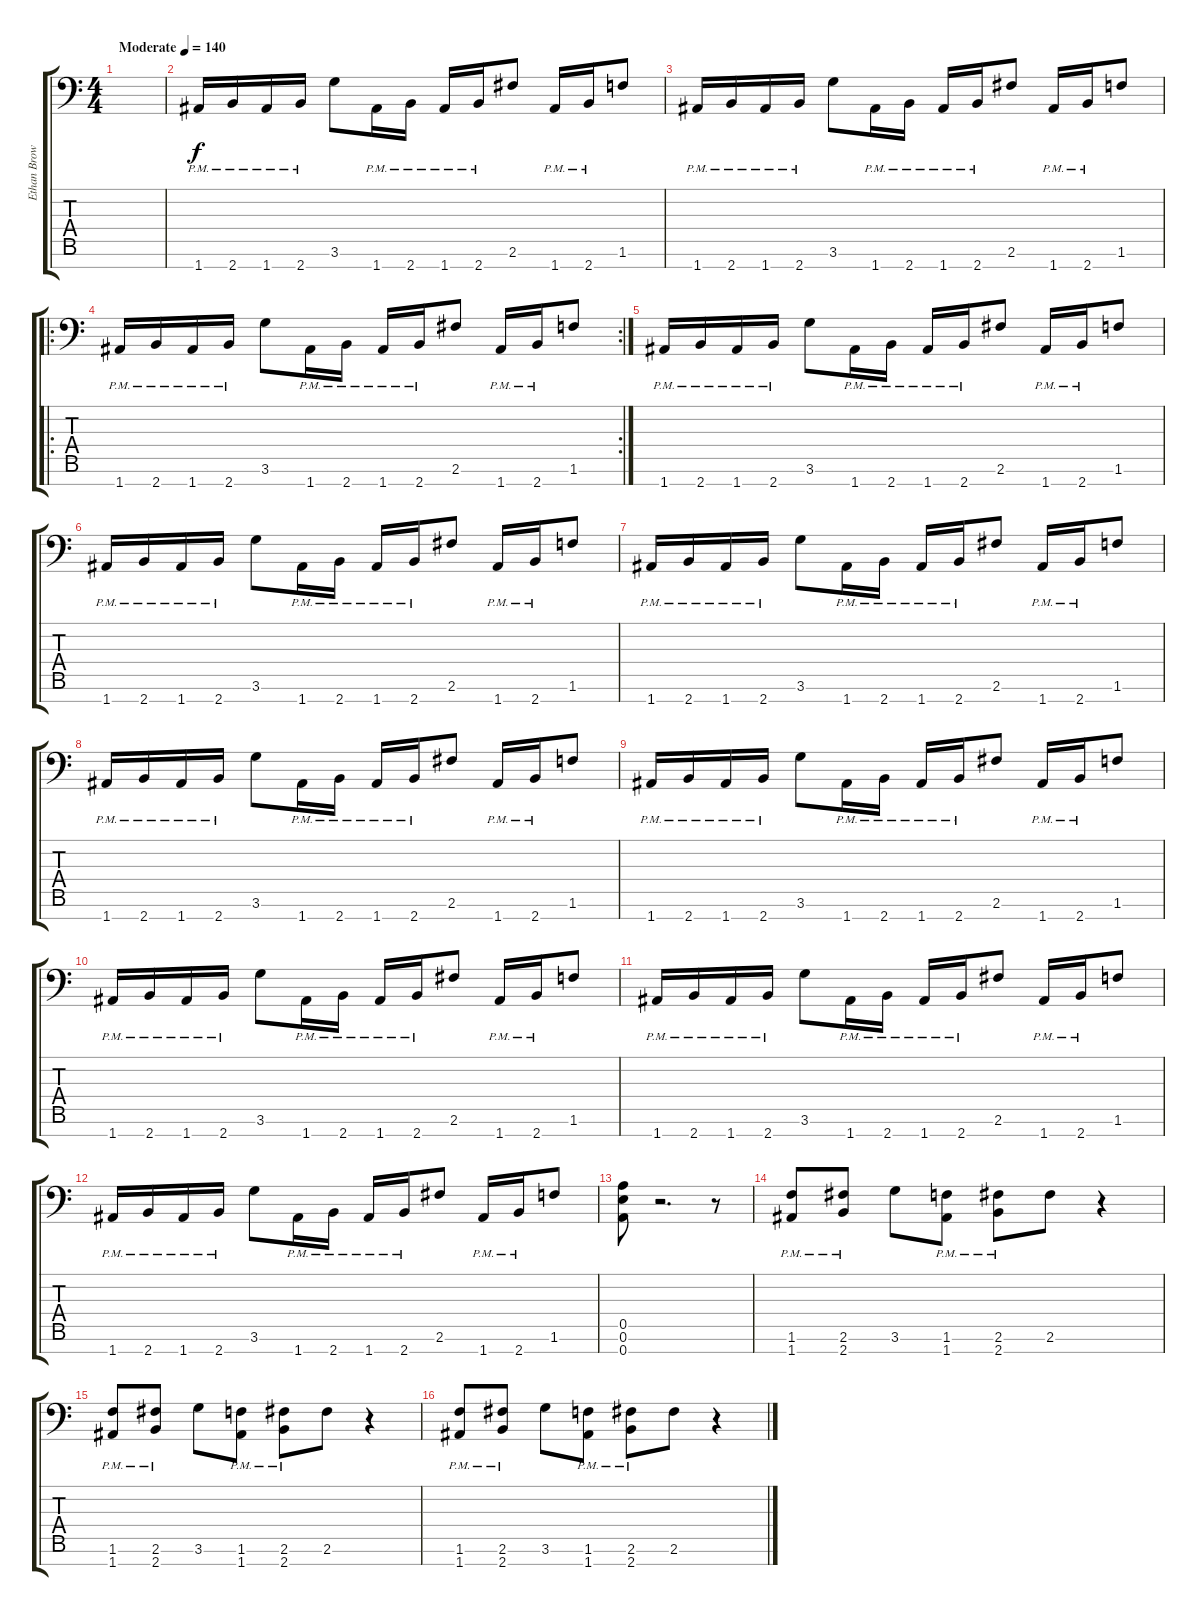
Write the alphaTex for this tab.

\track ("Ethan Brown" "Ethan Brow") {instrument distortionguitar}
\staff {score tabs}
\tuning (E4 B3 G3 D3 A2 E2 A1) {hide}
\ts (4 4)
\tempo (140 "Moderate")
\clef f4
\ks c
|
1.7{pm}.16 2.7{pm}.16 1.7{pm}.16 2.7{pm}.16 3.6.8 1.7{pm}.16 2.7{pm}.16 1.7{pm}.16 2.7{pm}.16 2.6.8 1.7{pm}.16 2.7{pm}.16 1.6.8 |
1.7{pm}.16 2.7{pm}.16 1.7{pm}.16 2.7{pm}.16 3.6.8 1.7{pm}.16 2.7{pm}.16 1.7{pm}.16 2.7{pm}.16 2.6.8 1.7{pm}.16 2.7{pm}.16 1.6.8 |
\ro
\rc 2
1.7{pm}.16 2.7{pm}.16 1.7{pm}.16 2.7{pm}.16 3.6.8 1.7{pm}.16 2.7{pm}.16 1.7{pm}.16 2.7{pm}.16 2.6.8 1.7{pm}.16 2.7{pm}.16 1.6.8 |
1.7{pm}.16 2.7{pm}.16 1.7{pm}.16 2.7{pm}.16 3.6.8 1.7{pm}.16 2.7{pm}.16 1.7{pm}.16 2.7{pm}.16 2.6.8 1.7{pm}.16 2.7{pm}.16 1.6.8 |
1.7{pm}.16 2.7{pm}.16 1.7{pm}.16 2.7{pm}.16 3.6.8 1.7{pm}.16 2.7{pm}.16 1.7{pm}.16 2.7{pm}.16 2.6.8 1.7{pm}.16 2.7{pm}.16 1.6.8 |
1.7{pm}.16 2.7{pm}.16 1.7{pm}.16 2.7{pm}.16 3.6.8 1.7{pm}.16 2.7{pm}.16 1.7{pm}.16 2.7{pm}.16 2.6.8 1.7{pm}.16 2.7{pm}.16 1.6.8 |
1.7{pm}.16 2.7{pm}.16 1.7{pm}.16 2.7{pm}.16 3.6.8 1.7{pm}.16 2.7{pm}.16 1.7{pm}.16 2.7{pm}.16 2.6.8 1.7{pm}.16 2.7{pm}.16 1.6.8 |
1.7{pm}.16 2.7{pm}.16 1.7{pm}.16 2.7{pm}.16 3.6.8 1.7{pm}.16 2.7{pm}.16 1.7{pm}.16 2.7{pm}.16 2.6.8 1.7{pm}.16 2.7{pm}.16 1.6.8 |
1.7{pm}.16 2.7{pm}.16 1.7{pm}.16 2.7{pm}.16 3.6.8 1.7{pm}.16 2.7{pm}.16 1.7{pm}.16 2.7{pm}.16 2.6.8 1.7{pm}.16 2.7{pm}.16 1.6.8 |
1.7{pm}.16 2.7{pm}.16 1.7{pm}.16 2.7{pm}.16 3.6.8 1.7{pm}.16 2.7{pm}.16 1.7{pm}.16 2.7{pm}.16 2.6.8 1.7{pm}.16 2.7{pm}.16 1.6.8 |
1.7{pm}.16 2.7{pm}.16 1.7{pm}.16 2.7{pm}.16 3.6.8 1.7{pm}.16 2.7{pm}.16 1.7{pm}.16 2.7{pm}.16 2.6.8 1.7{pm}.16 2.7{pm}.16 1.6.8 |
(0.5 0.6 0.7).8 r.2{d} r.8 |
(1.6{pm} 1.7{pm}).8 (2.6{pm} 2.7{pm}).8 3.6.8 (1.6{pm} 1.7{pm}).8 (2.6{pm} 2.7{pm}).8 2.6.8 r.4 |
(1.6{pm} 1.7{pm}).8 (2.6{pm} 2.7{pm}).8 3.6.8 (1.6{pm} 1.7{pm}).8 (2.6{pm} 2.7{pm}).8 2.6.8 r.4 |
(1.6{pm} 1.7{pm}).8 (2.6{pm} 2.7{pm}).8 3.6.8 (1.6{pm} 1.7{pm}).8 (2.6{pm} 2.7{pm}).8 2.6.8 r.4
